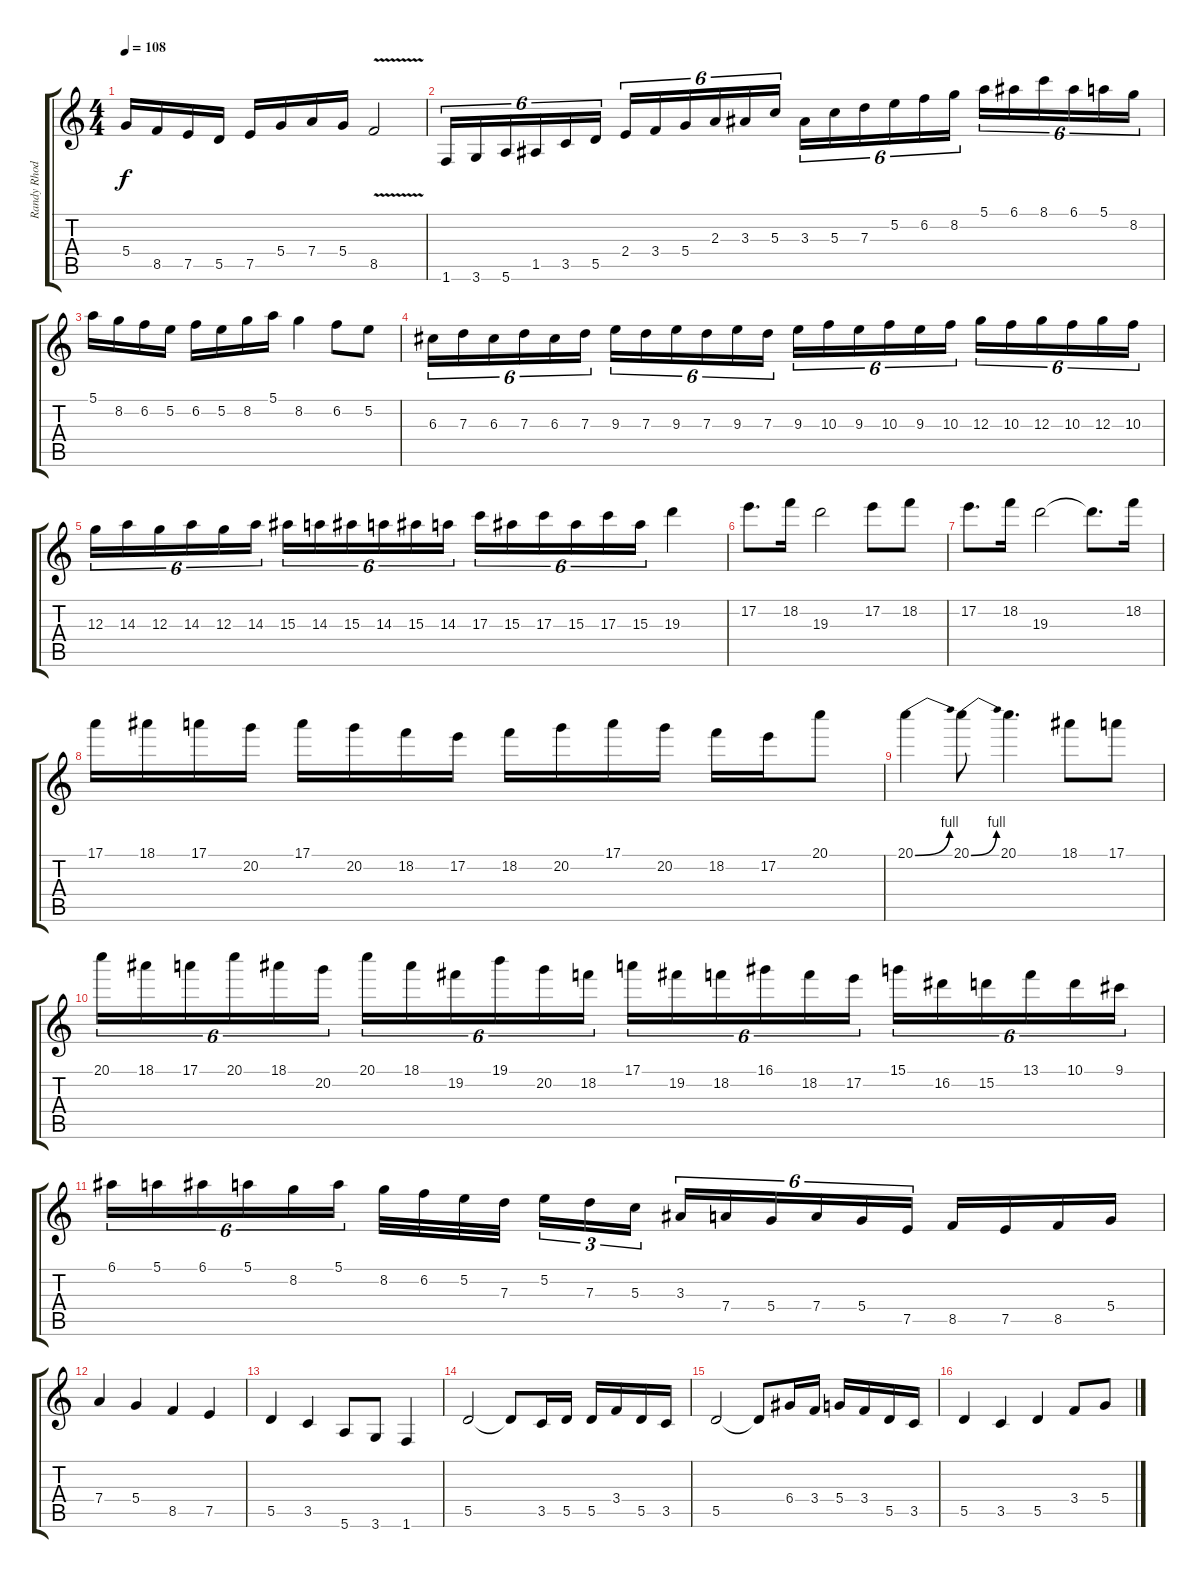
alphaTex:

\track ("Randy Rhodes II" "Randy Rhod") {instrument distortionguitar}
\staff {score tabs}
\tuning (E4 B3 G3 D3 A2 E2) {hide}
\ts (4 4)
\tempo 108
\clef g2
\ks c
5.4.16{dy f} 8.5.16 7.5.16 5.5.16 7.5.16 5.4.16 7.4.16 5.4.16 8.5{v}.2 |
1.6.16{tu (6 4)} 3.6.16{tu (6 4)} 5.6.16{tu (6 4)} 1.5.16{tu (6 4)} 3.5.16{tu (6 4)} 5.5.16{tu (6 4)} 2.4.16{tu (6 4)} 3.4.16{tu (6 4)} 5.4.16{tu (6 4)} 2.3.16{tu (6 4)} 3.3.16{tu (6 4)} 5.3.16{tu (6 4)} 3.3.16{tu (6 4)} 5.3.16{tu (6 4)} 7.3.16{tu (6 4)} 5.2.16{tu (6 4)} 6.2.16{tu (6 4)} 8.2.16{tu (6 4)} 5.1.16{tu (6 4)} 6.1.16{tu (6 4)} 8.1.16{tu (6 4)} 6.1.16{tu (6 4)} 5.1.16{tu (6 4)} 8.2.16{tu (6 4)} |
5.1.16 8.2.16 6.2.16 5.2.16 6.2.16 5.2.16 8.2.16 5.1.16 8.2.4 6.2.8 5.2.8 |
6.3.16{tu (6 4)} 7.3.16{tu (6 4)} 6.3.16{tu (6 4)} 7.3.16{tu (6 4)} 6.3.16{tu (6 4)} 7.3.16{tu (6 4)} 9.3.16{tu (6 4)} 7.3.16{tu (6 4)} 9.3.16{tu (6 4)} 7.3.16{tu (6 4)} 9.3.16{tu (6 4)} 7.3.16{tu (6 4)} 9.3.16{tu (6 4)} 10.3.16{tu (6 4)} 9.3.16{tu (6 4)} 10.3.16{tu (6 4)} 9.3.16{tu (6 4)} 10.3.16{tu (6 4)} 12.3.16{tu (6 4)} 10.3.16{tu (6 4)} 12.3.16{tu (6 4)} 10.3.16{tu (6 4)} 12.3.16{tu (6 4)} 10.3.16{tu (6 4)} |
12.3.16{tu (6 4)} 14.3.16{tu (6 4)} 12.3.16{tu (6 4)} 14.3.16{tu (6 4)} 12.3.16{tu (6 4)} 14.3.16{tu (6 4)} 15.3.16{tu (6 4)} 14.3.16{tu (6 4)} 15.3.16{tu (6 4)} 14.3.16{tu (6 4)} 15.3.16{tu (6 4)} 14.3.16{tu (6 4)} 17.3.16{tu (6 4)} 15.3.16{tu (6 4)} 17.3.16{tu (6 4)} 15.3.16{tu (6 4)} 17.3.16{tu (6 4)} 15.3.16{tu (6 4)} 19.3.4 |
17.2.8{d} 18.2.16 19.3.2 17.2.8 18.2.8 |
17.2.8{d} 18.2.16 19.3.2 19.3{t}.8{d} 18.2.16 |
17.1.16 18.1.16 17.1.16 20.2.16 17.1.16 20.2.16 18.2.16 17.2.16 18.2.16 20.2.16 17.1.16 20.2.16 18.2.16 17.2.16 20.1.8 |
20.1{be (bend 0 0 60 4)}.4 20.1{be (bend 0 0 60 4)}.8 20.1.4{d} 18.1.8 17.1.8 |
20.1.16{tu (6 4)} 18.1.16{tu (6 4)} 17.1.16{tu (6 4)} 20.1.16{tu (6 4)} 18.1.16{tu (6 4)} 20.2.16{tu (6 4)} 20.1.16{tu (6 4)} 18.1.16{tu (6 4)} 19.2.16{tu (6 4)} 19.1.16{tu (6 4)} 20.2.16{tu (6 4)} 18.2.16{tu (6 4)} 17.1.16{tu (6 4)} 19.2.16{tu (6 4)} 18.2.16{tu (6 4)} 16.1.16{tu (6 4)} 18.2.16{tu (6 4)} 17.2.16{tu (6 4)} 15.1.16{tu (6 4)} 16.2.16{tu (6 4)} 15.2.16{tu (6 4)} 13.1.16{tu (6 4)} 10.1.16{tu (6 4)} 9.1.16{tu (6 4)} |
6.1.16{tu (6 4)} 5.1.16{tu (6 4)} 6.1.16{tu (6 4)} 5.1.16{tu (6 4)} 8.2.16{tu (6 4)} 5.1.16{tu (6 4)} 8.2.32 6.2.32 5.2.32 7.3.32 5.2.16{tu (3 2)} 7.3.16{tu (3 2)} 5.3.16{tu (3 2)} 3.3.16{tu (6 4)} 7.4.16{tu (6 4)} 5.4.16{tu (6 4)} 7.4.16{tu (6 4)} 5.4.16{tu (6 4)} 7.5.16{tu (6 4)} 8.5.16 7.5.16 8.5.16 5.4.16 |
7.4.4 5.4.4 8.5.4 7.5.4 |
5.5.4 3.5.4 5.6.8 3.6.8 1.6.4 |
5.5.2 5.5{t}.8 3.5.16 5.5.16 5.5.16 3.4.16 5.5.16 3.5.16 |
5.5.2 5.5{t}.8 6.4.16 3.4.16 5.4.16 3.4.16 5.5.16 3.5.16 |
5.5.4 3.5.4 5.5.4 3.4.8 5.4.8
